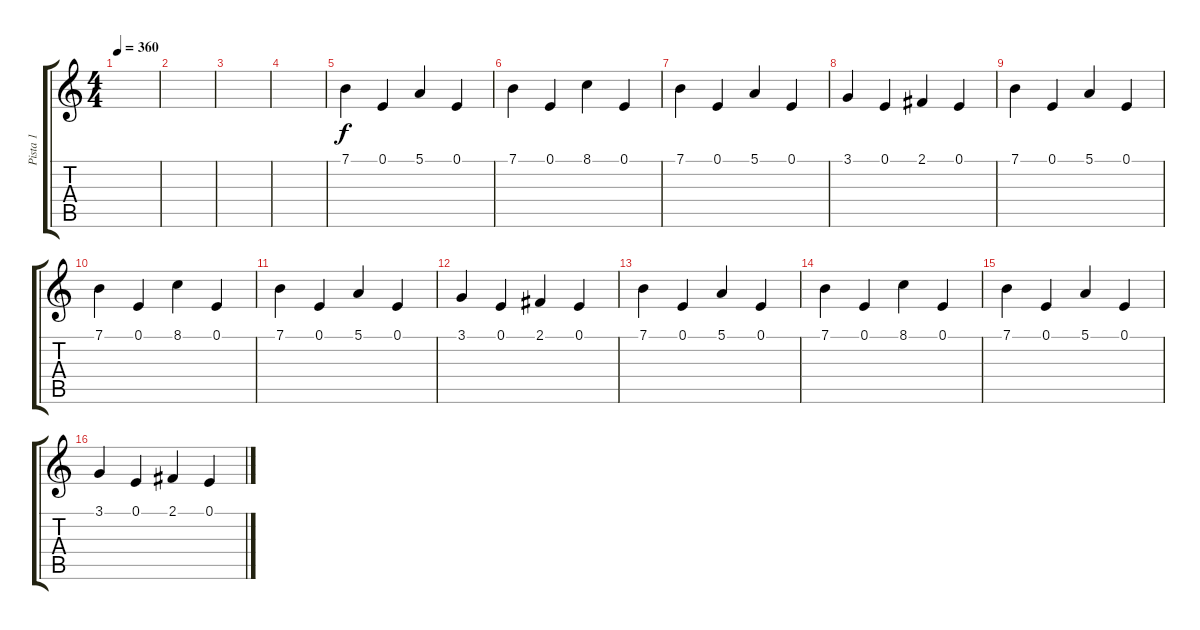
\track ("Pista 1" "Pista 1") {instrument stringensemble1}
\staff {score tabs}
\tuning (E4 B3 G3 D3 A2 E2) {hide}
\ts (4 4)
\tempo 360
\clef g2
\ks c
|
|
|
|
7.1.4 0.1.4 5.1.4 0.1.4 |
7.1.4 0.1.4 8.1.4 0.1.4 |
7.1.4 0.1.4 5.1.4 0.1.4 |
3.1.4 0.1.4 2.1.4 0.1.4 |
7.1.4 0.1.4 5.1.4 0.1.4 |
7.1.4 0.1.4 8.1.4 0.1.4 |
7.1.4 0.1.4 5.1.4 0.1.4 |
3.1.4 0.1.4 2.1.4 0.1.4 |
7.1.4 0.1.4 5.1.4 0.1.4 |
7.1.4 0.1.4 8.1.4 0.1.4 |
7.1.4 0.1.4 5.1.4 0.1.4 |
3.1.4 0.1.4 2.1.4 0.1.4
